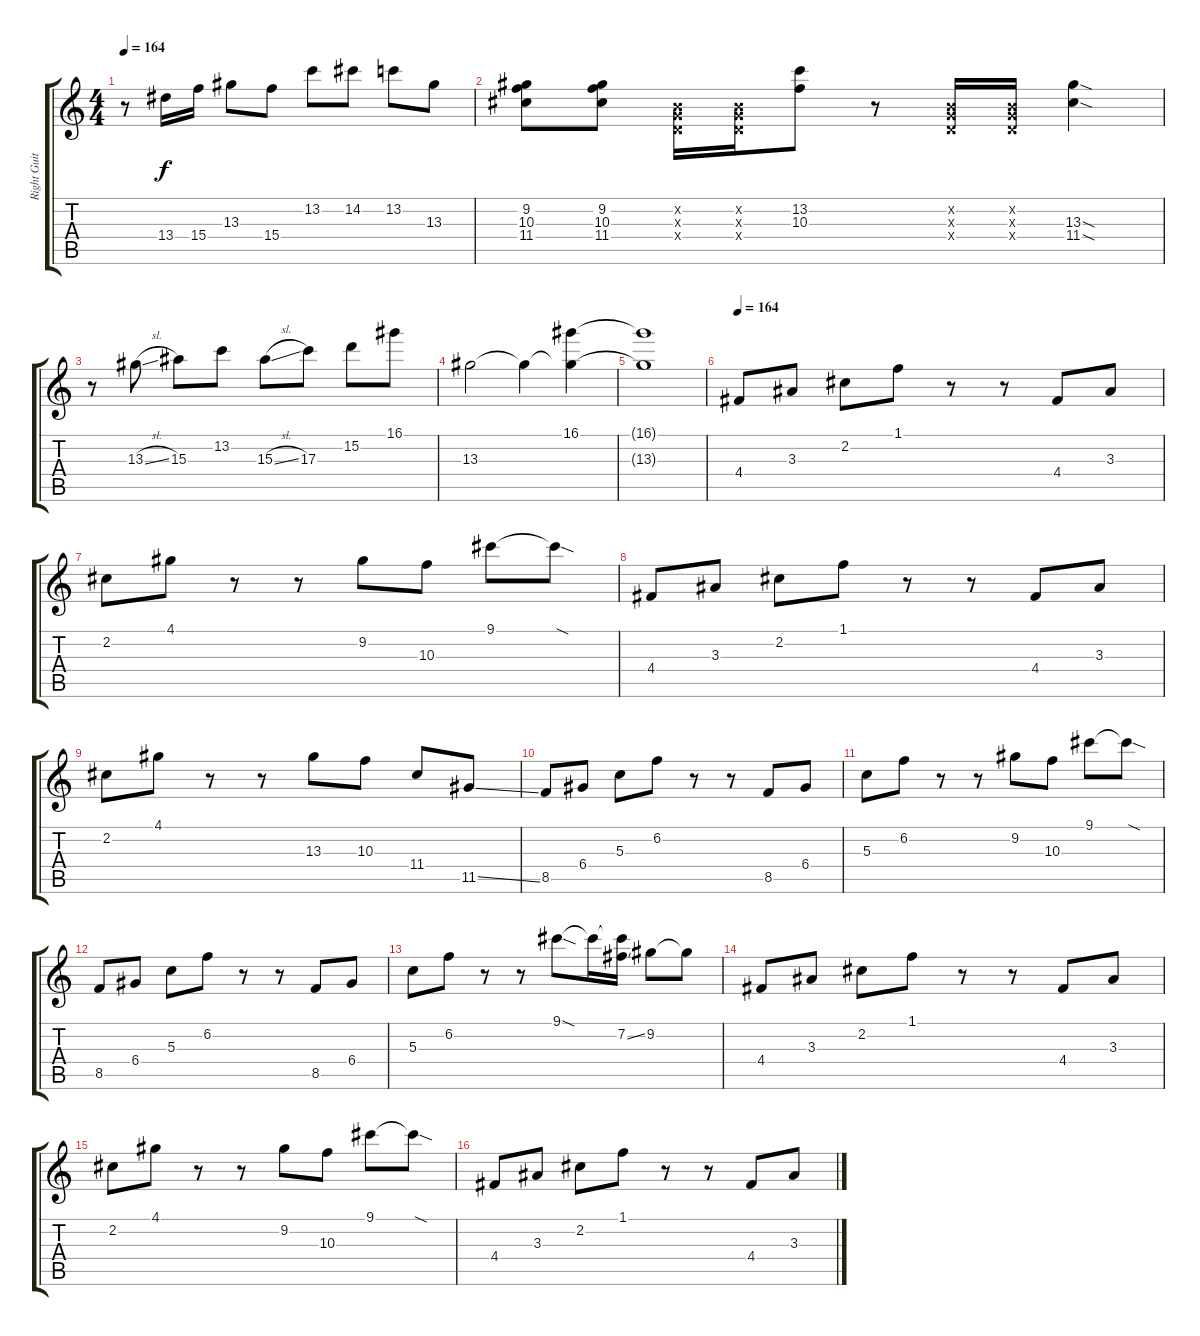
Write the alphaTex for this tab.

\track ("Right Guitar" "Right Guit") {instrument overdrivenguitar}
\staff {score tabs}
\tuning (E4 B3 G3 D3 A2 E2) {hide}
\ts (4 4)
\tempo 164
\clef g2
\ks c
r.8{dy f} 13.4.16 15.4.16 13.3.8 15.4.8 13.2.8 14.2.8 13.2.8 13.3.8 |
(9.2 10.3 11.4).8 (9.2 10.3 11.4).8 (0.2{x} 0.3{x} 0.4{x}).16 (0.2{x} 0.3{x} 0.4{x}).16 (13.2 10.3).8 r.8 (0.2{x} 0.3{x} 0.4{x}).16 (0.2{x} 0.3{x} 0.4{x}).16 (13.3{sod} 11.4{sod}).4 |
r.8 13.3{sl}.8 15.3.8 13.2.8 15.3{sl}.8 17.3.8 15.2.8 16.1.8 |
13.3.2 13.3{t}.4 (16.1 13.3{t}).4 |
(16.1{t} 13.3{t}).1 |
\tempo 164
4.4.8{instrument acousticguitarsteel} 3.3.8 2.2.8 1.1.8 r.8 r.8 4.4.8 3.3.8 |
2.2.8 4.1.8 r.8 r.8 9.2.8 10.3.8 9.1.8 9.1{sod t}.8 |
4.4.8 3.3.8 2.2.8 1.1.8 r.8 r.8 4.4.8 3.3.8 |
2.2.8 4.1.8 r.8 r.8 13.3.8 10.3.8 11.4.8 11.5{ss}.8 |
8.5.8 6.4.8 5.3.8 6.2.8 r.8 r.8 8.5.8 6.4.8 |
5.3.8 6.2.8 r.8 r.8 9.2.8 10.3.8 9.1.8 9.1{sod t}.8 |
8.5.8 6.4.8 5.3.8 6.2.8 r.8 r.8 8.5.8 6.4.8 |
5.3.8 6.2.8 r.8 r.8 9.1{sod}.8 9.1{t}.16 (9.1{t} 7.2{ss}).16 9.2.8 9.2{t}.8 |
4.4.8 3.3.8 2.2.8 1.1.8 r.8 r.8 4.4.8 3.3.8 |
2.2.8 4.1.8 r.8 r.8 9.2.8 10.3.8 9.1.8 9.1{sod t}.8 |
4.4.8 3.3.8 2.2.8 1.1.8 r.8 r.8 4.4.8 3.3.8
